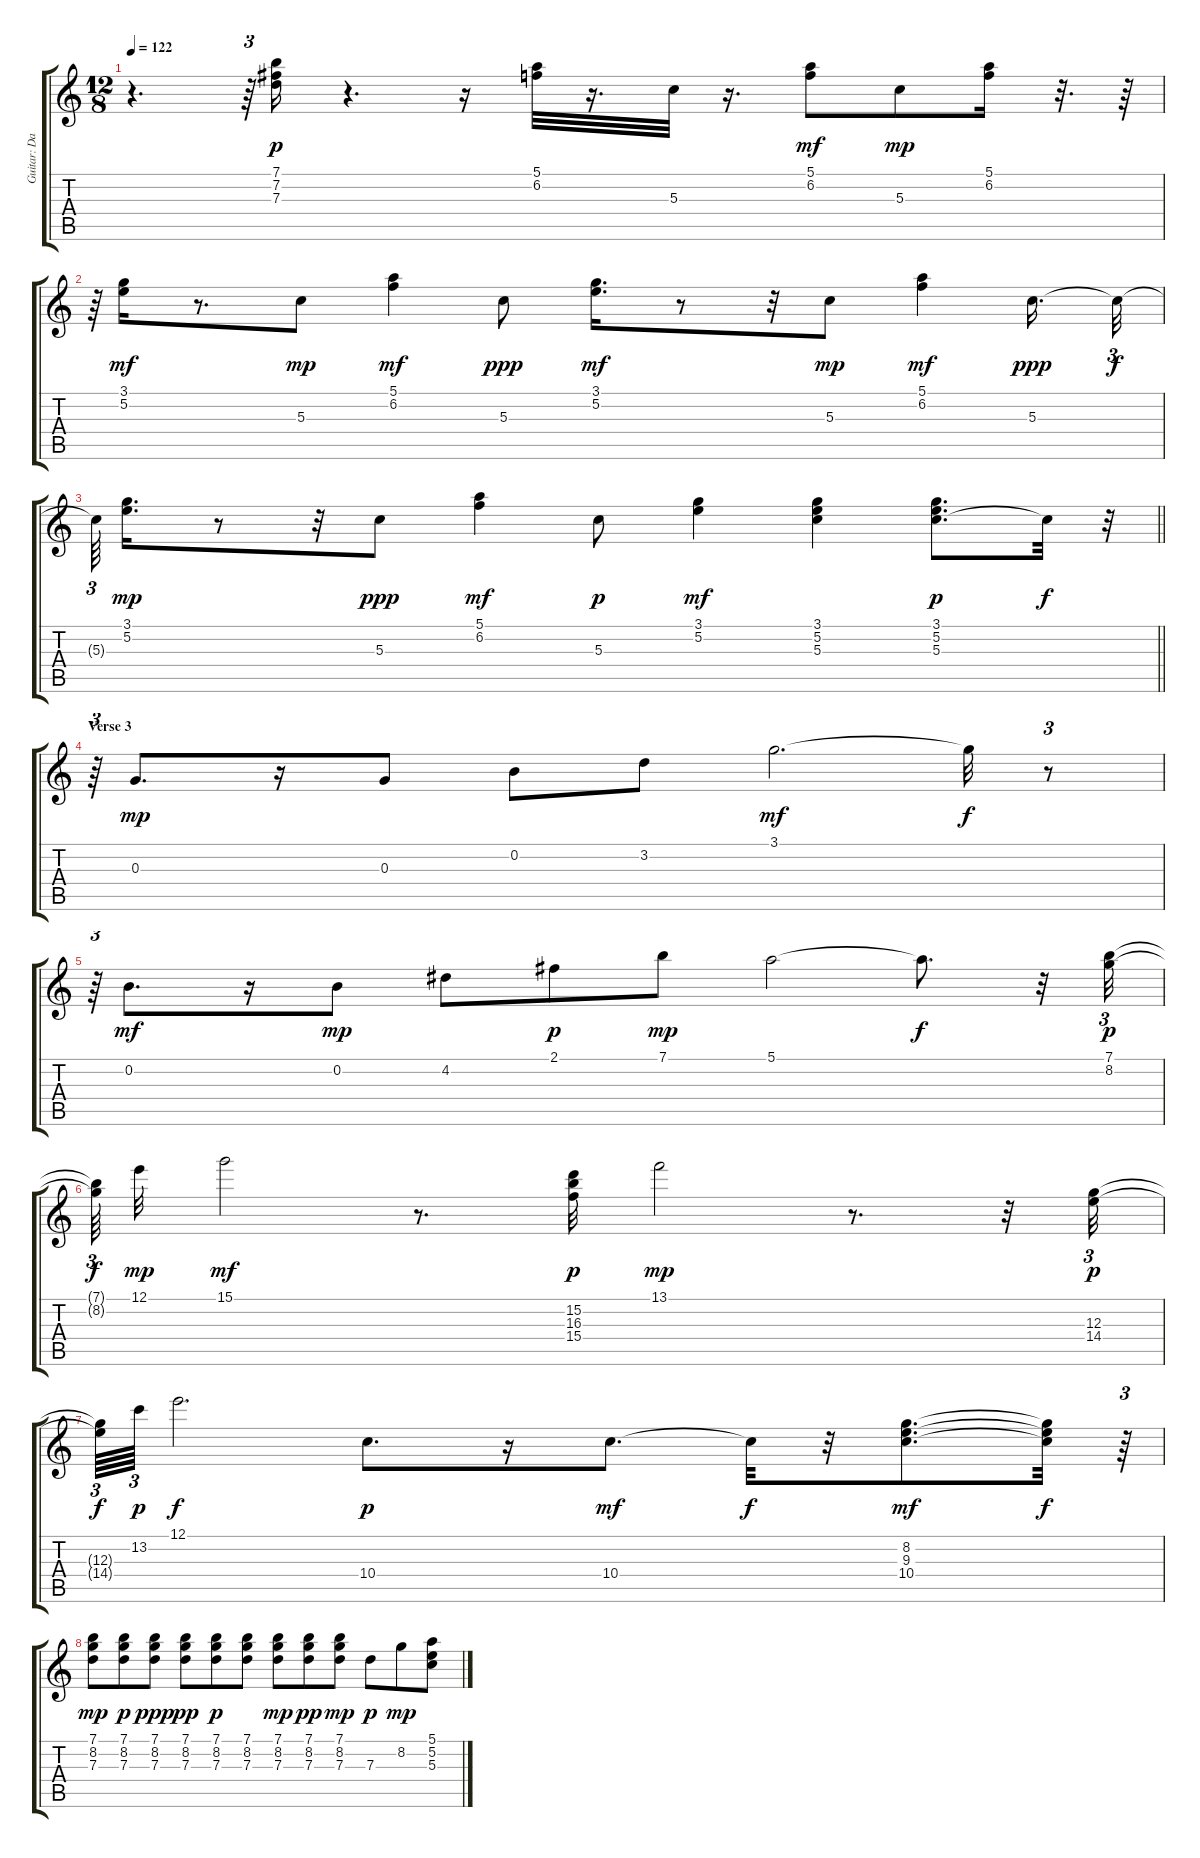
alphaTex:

\track ("Guitar: Davey Johnstone" "Guitar: Da") {instrument electricguitarclean}
\staff {score tabs}
\tuning (E4 B3 G3 D3 A2 E2) {hide}
\ts (12 8)
\tempo 122
\clef g2
\ks c
r.4{d dy mp} r.64{tu (3 2)} (7.1 7.2 7.3).16{dy p} r.4{d} r.16 (5.1 6.2).32 r.16{d} 5.3.32 r.16{d} (5.1 6.2).8{dy mf} 5.3.8{dy mp} (5.1 6.2).16 r.32{d} r.64 |
r.64{tu (3 2)} (3.1 5.2).16{dy mf} r.8{d} 5.3.8{dy mp} (5.1 6.2).4{dy mf} 5.3.8{dy ppp} (3.1 5.2).16{d dy mf} r.8 r.32 5.3.8{dy mp} (5.1 6.2).4{dy mf} 5.3.16{d dy ppp} 5.3{t}.32{tu (3 2) dy f} |
\barLineRight lightlight
5.3{t}.64{tu (3 2)} (3.1 5.2).16{d dy mp} r.8 r.32 5.3.8{dy ppp} (5.1 6.2).4{dy mf} 5.3.8{dy p} (3.1 5.2).4{dy mf} (3.1 5.2 5.3).4 (3.1 5.2 5.3).8{d dy p} 5.3{t}.32{dy f} r.32{tu (3 2)} |
\section ("" "Verse 3")
r.64{tu (3 2)} 0.3.8{d dy mp} r.16 0.3.8 0.2.8 3.2.8 3.1.2{d dy mf} 3.1{t}.32{dy f} r.8{tu (3 2)} |
r.64{tu (3 2)} 0.2.8{d dy mf} r.16 0.2.8{dy mp} 4.2.8 2.1.8{dy p} 7.1.8{dy mp} 5.1.2 5.1{t}.8{d dy f} r.32 (7.1 8.2).32{tu (3 2) dy p} |
(7.1{t} 8.2{t}).64{tu (3 2) dy f} 12.1.32{dy mp} 15.1.2{dy mf} r.8{d} (15.2 16.3 15.4).32{dy p} 13.1.2{dy mp} r.8{d} r.32 (12.3 14.4).32{tu (3 2) dy p} |
(12.3{t} 14.4{t}).64{tu (3 2) dy f} 13.2.64{tu (3 2) dy p} 12.1.2{d dy f} 10.4.8{d dy p} r.16 10.4.8{d dy mf} 10.4{t}.32{dy f} r.32 (8.2 9.3 10.4).8{d dy mf} (8.2{t} 9.3{t} 10.4{t}).32{dy f} r.64{tu (3 2)} |
(7.1 8.2 7.3).8{dy mp} (7.1 8.2 7.3).8{dy p} (7.1 8.2 7.3).8{dy ppp} (7.1 8.2 7.3).8{dy pp} (7.1 8.2 7.3).8{dy p} (7.1 8.2 7.3).8 (7.1 8.2 7.3).8{dy mp} (7.1 8.2 7.3).8{dy pp} (7.1 8.2 7.3).8{dy mp} 7.3.8{dy p} 8.2.8{dy mp} (5.1 5.2 5.3).8
